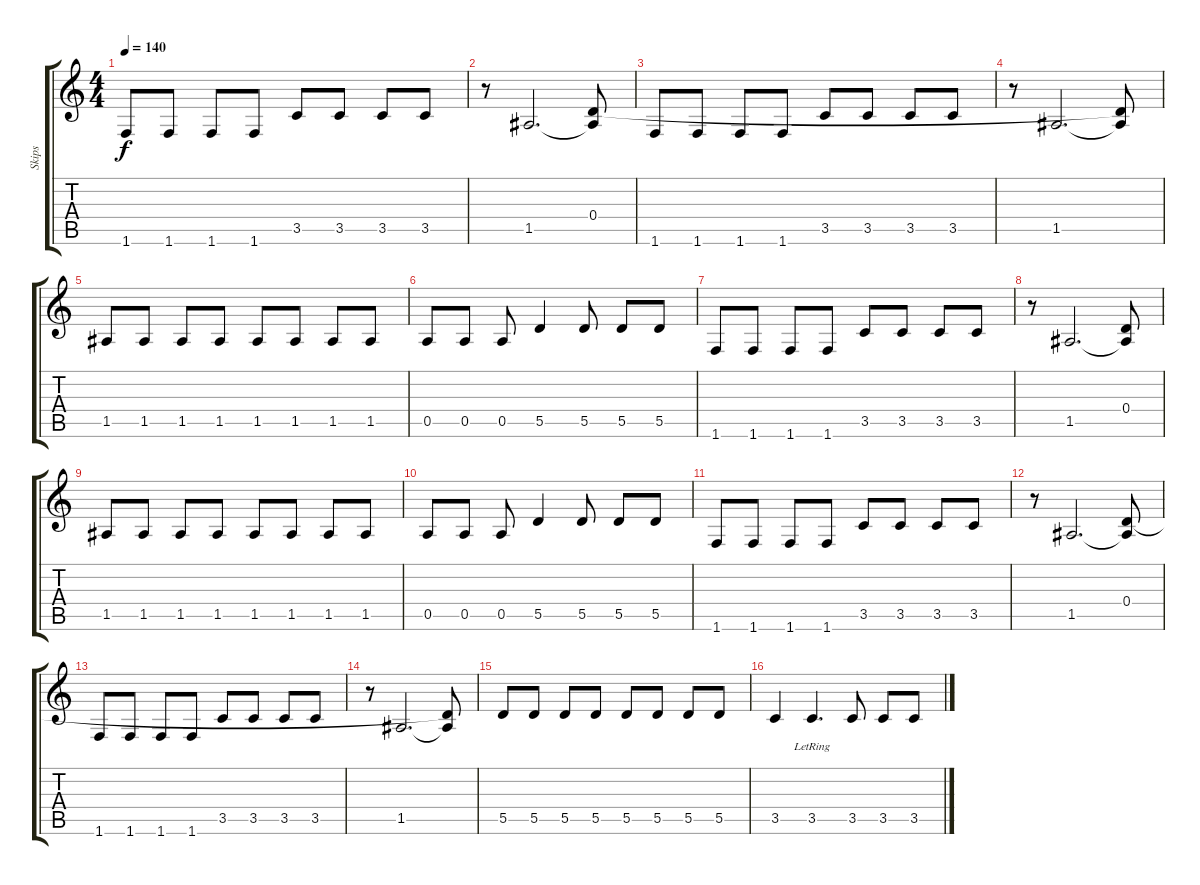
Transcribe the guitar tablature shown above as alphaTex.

\track ("Skips" "Skips") {instrument electricbassfinger}
\staff {score tabs}
\tuning (E4 B3 G3 D3 A2 E2) {hide}
\ts (4 4)
\tempo 140
\clef g2
\ks c
1.6.8{dy f} 1.6.8 1.6.8 1.6.8 3.5.8 3.5.8 3.5.8 3.5.8 |
r.8 1.5.2{d} (0.4 1.5{t}).8 |
1.6.8 1.6.8 1.6.8 1.6.8 3.5.8 3.5.8 3.5.8 3.5.8 |
r.8 1.5.2{d} (0.4{t} 1.5{t}).8 |
1.5.8 1.5.8 1.5.8 1.5.8 1.5.8 1.5.8 1.5.8 1.5.8 |
0.5.8 0.5.8 0.5.8 5.5.4 5.5.8 5.5.8 5.5.8 |
1.6.8 1.6.8 1.6.8 1.6.8 3.5.8 3.5.8 3.5.8 3.5.8 |
r.8 1.5.2{d} (0.4 1.5{t}).8 |
1.5.8 1.5.8 1.5.8 1.5.8 1.5.8 1.5.8 1.5.8 1.5.8 |
0.5.8 0.5.8 0.5.8 5.5.4 5.5.8 5.5.8 5.5.8 |
1.6.8 1.6.8 1.6.8 1.6.8 3.5.8 3.5.8 3.5.8 3.5.8 |
r.8 1.5.2{d} (0.4 1.5{t}).8 |
1.6.8 1.6.8 1.6.8 1.6.8 3.5.8 3.5.8 3.5.8 3.5.8 |
r.8 1.5.2{d} (0.4{t} 1.5{t}).8 |
5.5.8 5.5.8 5.5.8 5.5.8 5.5.8 5.5.8 5.5.8 5.5.8 |
3.5.4 3.5{lr}.4{d} 3.5.8 3.5.8 3.5.8
